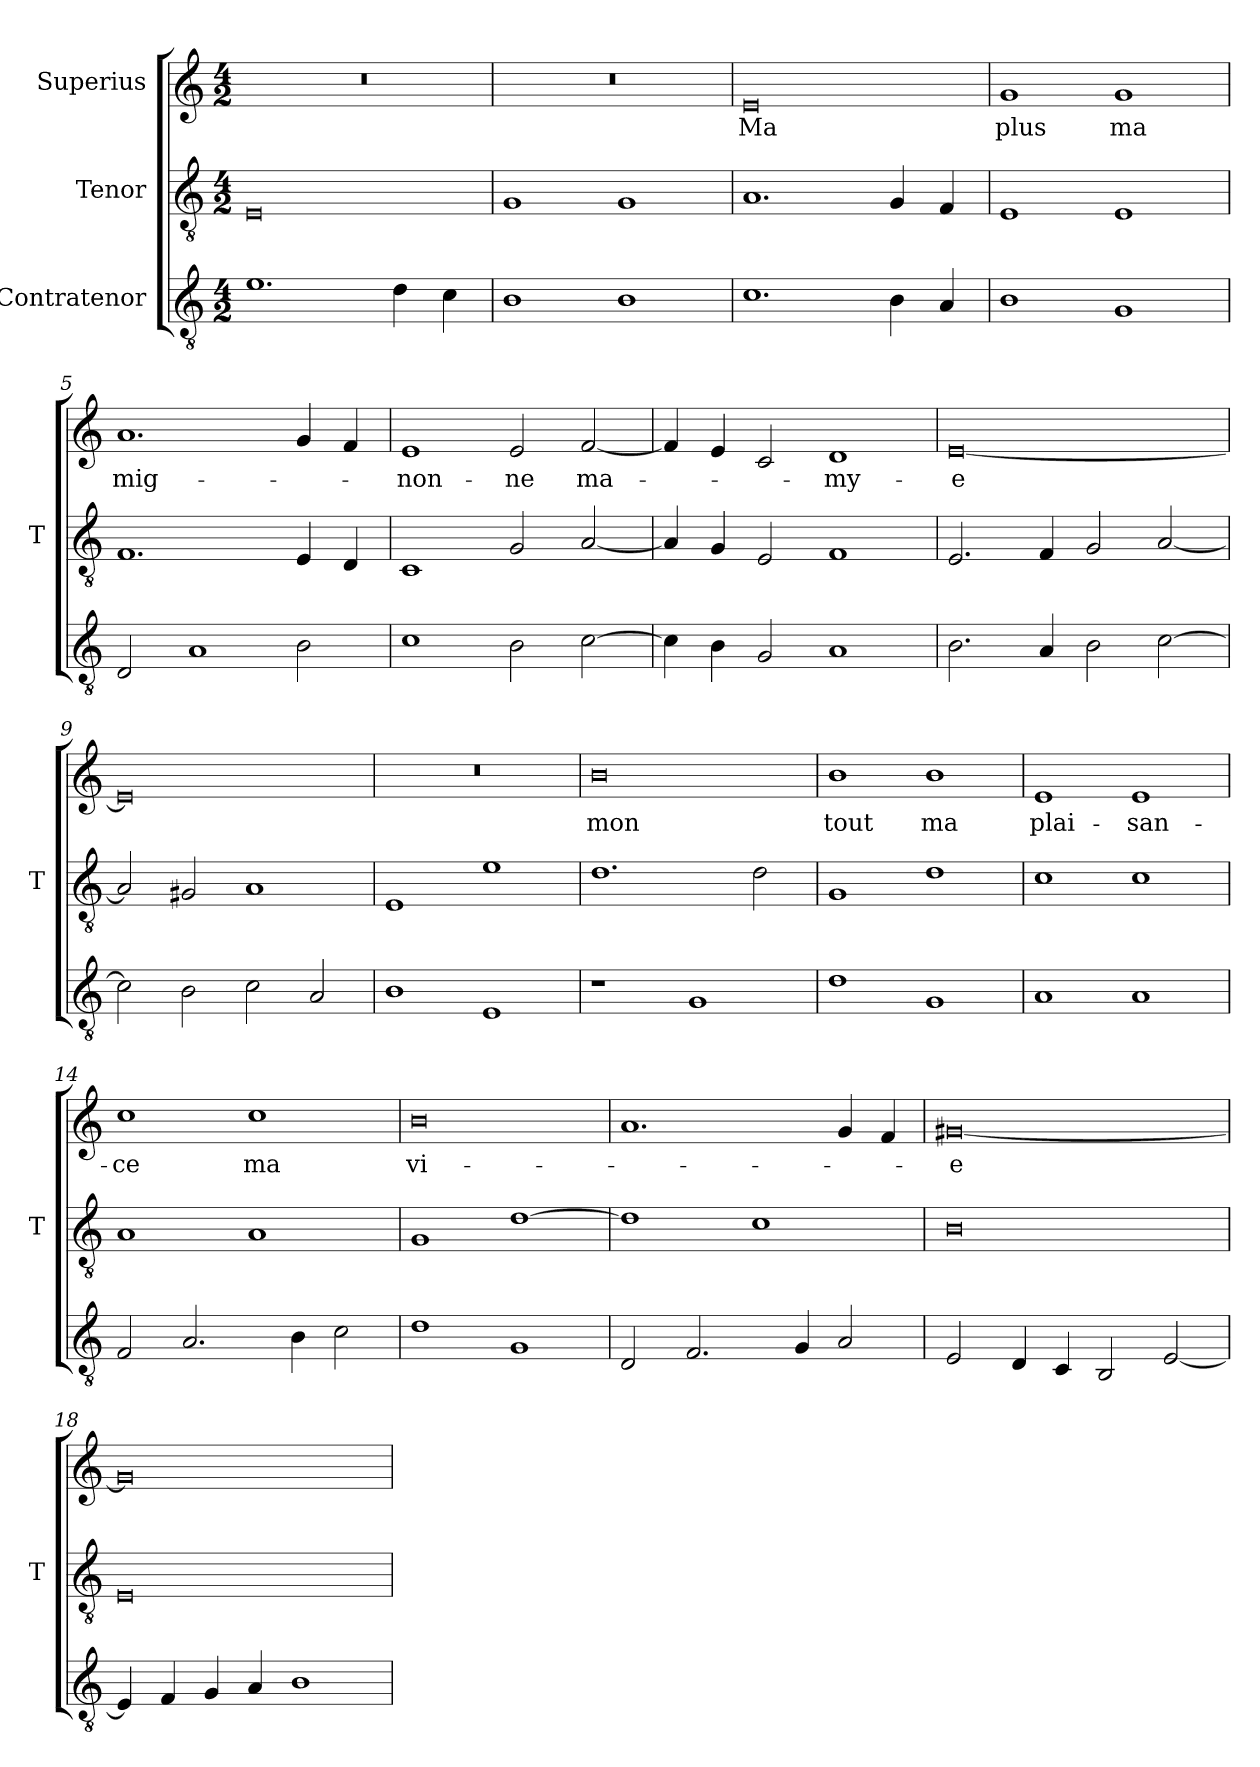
**kern	**kern	**kern	**text
*part3	*part2	*part1	*part1
*staff3	*staff2	*staff1	*staff1
*I"Contratenor	*I"Tenor	*I"Superius	*
*	*I'T	*	*
*clefGv2	*clefGv2	*clefG2	*
*M4/2	*M4/2	*M4/2	*
=1	=1	=1	=1
1.e	0E	0r	.
4d	.	.	.
4c	.	.	.
=2	=2	=2	=2
1B	1G	0r	.
1B	1G	.	.
=3	=3	=3	=3
1.c	1.A	0e	-Ma
4B	4G	.	.
4A	4F	.	.
=4	=4	=4	=4
1B	1E	1g	-plus
1G	1E	1g	-ma
=5	=5	=5	=5
2D	1.F	1.a	mig-
1A	.	.	.
2B	4E	4g	.
.	4D	4f	.
=6	=6	=6	=6
1c	1C	1e	-non-
2B	2G	2e	-ne
[2c	[2A	[2f	ma-
=7	=7	=7	=7
4c]	4A]	4f]	.
4B	4G	4e	.
2G	2E	2c	.
1A	1F	1d	-my-
=8	=8	=8	=8
2.B	2.E	[0e	-e
4A	4F	.	.
2B	2G	.	.
[2c	[2A	.	.
=9	=9	=9	=9
2c]	2A]	0e]	.
2B	2G#X	.	.
2c	1A	.	.
2A	.	.	.
=10	=10	=10	=10
1B	1E	0r	.
1E	1e	.	.
=11	=11	=11	=11
1r	1.d	0b	-mon
1G	.	.	.
.	2d	.	.
=12	=12	=12	=12
1d	1G	1b	-tout
1G	1d	1b	-ma
=13	=13	=13	=13
1A	1c	1e	plai-
1A	1c	1e	-san-
=14	=14	=14	=14
2F	1A	1cc	-ce
2.A	.	.	.
.	1A	1cc	-ma
4B	.	.	.
2c	.	.	.
=15	=15	=15	=15
1d	1G	0b	vi-
1G	[1d	.	.
=16	=16	=16	=16
2D	1d]	1.a	.
2.F	.	.	.
.	1c	.	.
4G	.	.	.
2A	.	4g	.
.	.	4f	.
=17	=17	=17	=17
2E	0B	[0g#X	-e
4D	.	.	.
4C	.	.	.
2BB	.	.	.
[2E	.	.	.
=18	=18	=18	=18
4E]	0E	0g#]	.
4F	.	.	.
4G	.	.	.
4A	.	.	.
1B	.	.	.
=	=	=	=
*-	*-	*-	*-
